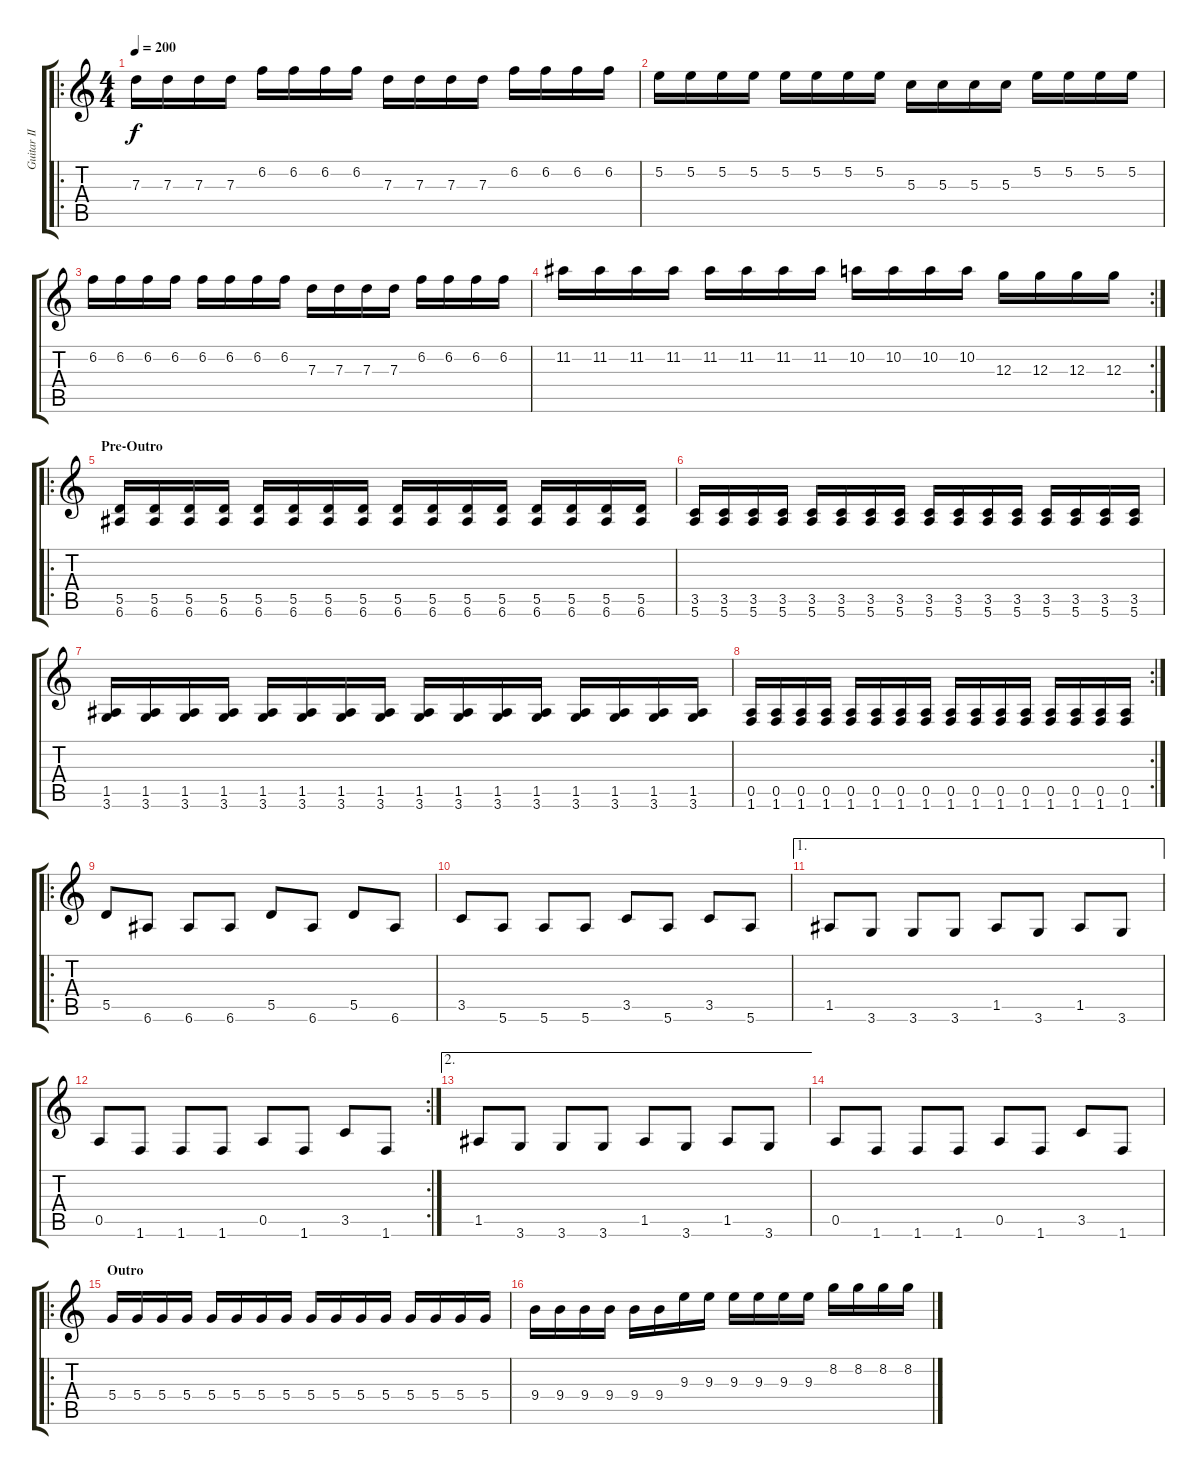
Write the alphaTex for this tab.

\track ("Guitar II" "Guitar II") {instrument distortionguitar}
\staff {score tabs}
\tuning (E4 B3 G3 D3 A2 E2) {hide}
\ro
\ts (4 4)
\tempo 200
\clef g2
\ks c
7.3.16{dy f} 7.3.16 7.3.16 7.3.16 6.2.16 6.2.16 6.2.16 6.2.16 7.3.16 7.3.16 7.3.16 7.3.16 6.2.16 6.2.16 6.2.16 6.2.16 |
5.2.16 5.2.16 5.2.16 5.2.16 5.2.16 5.2.16 5.2.16 5.2.16 5.3.16 5.3.16 5.3.16 5.3.16 5.2.16 5.2.16 5.2.16 5.2.16 |
6.2.16 6.2.16 6.2.16 6.2.16 6.2.16 6.2.16 6.2.16 6.2.16 7.3.16 7.3.16 7.3.16 7.3.16 6.2.16 6.2.16 6.2.16 6.2.16 |
\rc 2
11.2.16 11.2.16 11.2.16 11.2.16 11.2.16 11.2.16 11.2.16 11.2.16 10.2.16 10.2.16 10.2.16 10.2.16 12.3.16 12.3.16 12.3.16 12.3.16 |
\ro
\section ("" "Pre-Outro")
(5.5 6.6).16 (5.5 6.6).16 (5.5 6.6).16 (5.5 6.6).16 (5.5 6.6).16 (5.5 6.6).16 (5.5 6.6).16 (5.5 6.6).16 (5.5 6.6).16 (5.5 6.6).16 (5.5 6.6).16 (5.5 6.6).16 (5.5 6.6).16 (5.5 6.6).16 (5.5 6.6).16 (5.5 6.6).16 |
(3.5 5.6).16 (3.5 5.6).16 (3.5 5.6).16 (3.5 5.6).16 (3.5 5.6).16 (3.5 5.6).16 (3.5 5.6).16 (3.5 5.6).16 (3.5 5.6).16 (3.5 5.6).16 (3.5 5.6).16 (3.5 5.6).16 (3.5 5.6).16 (3.5 5.6).16 (3.5 5.6).16 (3.5 5.6).16 |
(1.5 3.6).16 (1.5 3.6).16 (1.5 3.6).16 (1.5 3.6).16 (1.5 3.6).16 (1.5 3.6).16 (1.5 3.6).16 (1.5 3.6).16 (1.5 3.6).16 (1.5 3.6).16 (1.5 3.6).16 (1.5 3.6).16 (1.5 3.6).16 (1.5 3.6).16 (1.5 3.6).16 (1.5 3.6).16 |
\rc 2
(0.5 1.6).16 (0.5 1.6).16 (0.5 1.6).16 (0.5 1.6).16 (0.5 1.6).16 (0.5 1.6).16 (0.5 1.6).16 (0.5 1.6).16 (0.5 1.6).16 (0.5 1.6).16 (0.5 1.6).16 (0.5 1.6).16 (0.5 1.6).16 (0.5 1.6).16 (0.5 1.6).16 (0.5 1.6).16 |
\ro
5.5.8 6.6.8 6.6.8 6.6.8 5.5.8 6.6.8 5.5.8 6.6.8 |
3.5.8 5.6.8 5.6.8 5.6.8 3.5.8 5.6.8 3.5.8 5.6.8 |
\ae 1
1.5.8 3.6.8 3.6.8 3.6.8 1.5.8 3.6.8 1.5.8 3.6.8 |
\rc 2
0.5.8 1.6.8 1.6.8 1.6.8 0.5.8 1.6.8 3.5.8 1.6.8 |
\ae 2
1.5.8 3.6.8 3.6.8 3.6.8 1.5.8 3.6.8 1.5.8 3.6.8 |
0.5.8 1.6.8 1.6.8 1.6.8 0.5.8 1.6.8 3.5.8 1.6.8 |
\ro
\section ("" "Outro")
5.4.16 5.4.16 5.4.16 5.4.16 5.4.16 5.4.16 5.4.16 5.4.16 5.4.16 5.4.16 5.4.16 5.4.16 5.4.16 5.4.16 5.4.16 5.4.16 |
9.4.16 9.4.16 9.4.16 9.4.16 9.4.16 9.4.16 9.3.16 9.3.16 9.3.16 9.3.16 9.3.16 9.3.16 8.2.16 8.2.16 8.2.16 8.2.16
